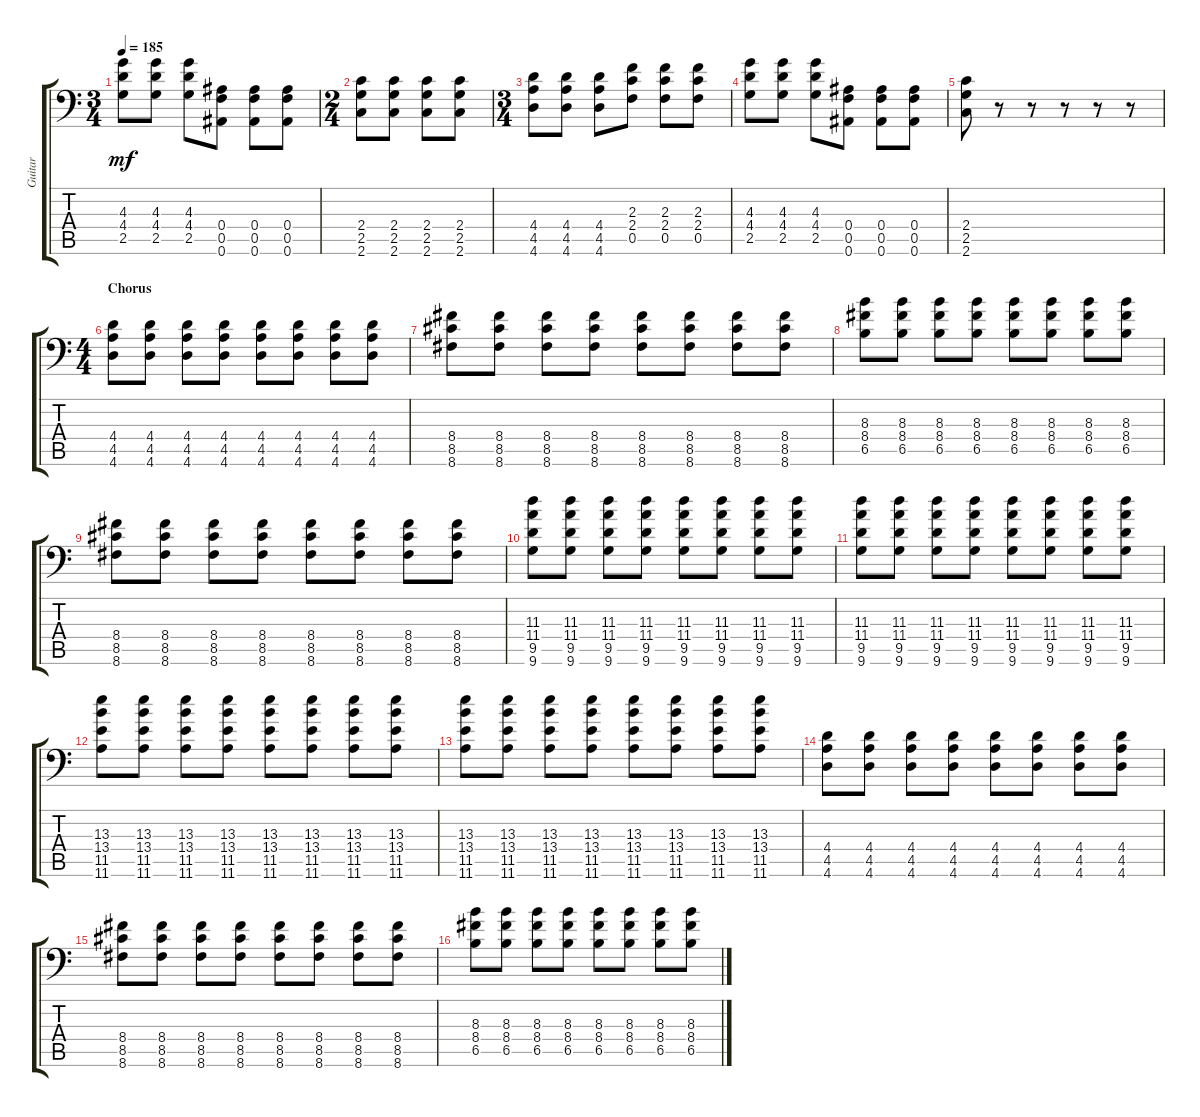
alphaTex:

\track ("Guitar" "Guitar") {instrument distortionguitar}
\staff {score tabs}
\tuning (C4 G3 Eb3 Bb2 F2 Bb1) {hide}
\ts (3 4)
\tempo 185
\clef f4
\ks c
(4.3 4.4 2.5).8{dy mf} (4.3 4.4 2.5).8 (4.3 4.4 2.5).8 (0.4 0.5 0.6).8 (0.4 0.5 0.6).8 (0.4 0.5 0.6).8 |
\ts (2 4)
(2.4 2.5 2.6).8 (2.4 2.5 2.6).8 (2.4 2.5 2.6).8 (2.4 2.5 2.6).8 |
\ts (3 4)
(4.4 4.5 4.6).8 (4.4 4.5 4.6).8 (4.4 4.5 4.6).8 (2.3 2.4 0.5).8 (2.3 2.4 0.5).8 (2.3 2.4 0.5).8 |
(4.3 4.4 2.5).8 (4.3 4.4 2.5).8 (4.3 4.4 2.5).8 (0.4 0.5 0.6).8 (0.4 0.5 0.6).8 (0.4 0.5 0.6).8 |
(2.4 2.5 2.6).8 r.8 r.8 r.8 r.8 r.8 |
\ts (4 4)
\section ("" "Chorus")
(4.4 4.5 4.6).8 (4.4 4.5 4.6).8 (4.4 4.5 4.6).8 (4.4 4.5 4.6).8 (4.4 4.5 4.6).8 (4.4 4.5 4.6).8 (4.4 4.5 4.6).8 (4.4 4.5 4.6).8 |
(8.4 8.5 8.6).8 (8.4 8.5 8.6).8 (8.4 8.5 8.6).8 (8.4 8.5 8.6).8 (8.4 8.5 8.6).8 (8.4 8.5 8.6).8 (8.4 8.5 8.6).8 (8.4 8.5 8.6).8 |
(8.3 8.4 6.5).8 (8.3 8.4 6.5).8 (8.3 8.4 6.5).8 (8.3 8.4 6.5).8 (8.3 8.4 6.5).8 (8.3 8.4 6.5).8 (8.3 8.4 6.5).8 (8.3 8.4 6.5).8 |
(8.4 8.5 8.6).8 (8.4 8.5 8.6).8 (8.4 8.5 8.6).8 (8.4 8.5 8.6).8 (8.4 8.5 8.6).8 (8.4 8.5 8.6).8 (8.4 8.5 8.6).8 (8.4 8.5 8.6).8 |
(11.3 11.4 9.5 9.6).8 (11.3 11.4 9.5 9.6).8 (11.3 11.4 9.5 9.6).8 (11.3 11.4 9.5 9.6).8 (11.3 11.4 9.5 9.6).8 (11.3 11.4 9.5 9.6).8 (11.3 11.4 9.5 9.6).8 (11.3 11.4 9.5 9.6).8 |
(11.3 11.4 9.5 9.6).8 (11.3 11.4 9.5 9.6).8 (11.3 11.4 9.5 9.6).8 (11.3 11.4 9.5 9.6).8 (11.3 11.4 9.5 9.6).8 (11.3 11.4 9.5 9.6).8 (11.3 11.4 9.5 9.6).8 (11.3 11.4 9.5 9.6).8 |
(13.3 13.4 11.5 11.6).8 (13.3 13.4 11.5 11.6).8 (13.3 13.4 11.5 11.6).8 (13.3 13.4 11.5 11.6).8 (13.3 13.4 11.5 11.6).8 (13.3 13.4 11.5 11.6).8 (13.3 13.4 11.5 11.6).8 (13.3 13.4 11.5 11.6).8 |
(13.3 13.4 11.5 11.6).8 (13.3 13.4 11.5 11.6).8 (13.3 13.4 11.5 11.6).8 (13.3 13.4 11.5 11.6).8 (13.3 13.4 11.5 11.6).8 (13.3 13.4 11.5 11.6).8 (13.3 13.4 11.5 11.6).8 (13.3 13.4 11.5 11.6).8 |
(4.4 4.5 4.6).8 (4.4 4.5 4.6).8 (4.4 4.5 4.6).8 (4.4 4.5 4.6).8 (4.4 4.5 4.6).8 (4.4 4.5 4.6).8 (4.4 4.5 4.6).8 (4.4 4.5 4.6).8 |
(8.4 8.5 8.6).8 (8.4 8.5 8.6).8 (8.4 8.5 8.6).8 (8.4 8.5 8.6).8 (8.4 8.5 8.6).8 (8.4 8.5 8.6).8 (8.4 8.5 8.6).8 (8.4 8.5 8.6).8 |
(8.3 8.4 6.5).8 (8.3 8.4 6.5).8 (8.3 8.4 6.5).8 (8.3 8.4 6.5).8 (8.3 8.4 6.5).8 (8.3 8.4 6.5).8 (8.3 8.4 6.5).8 (8.3 8.4 6.5).8
